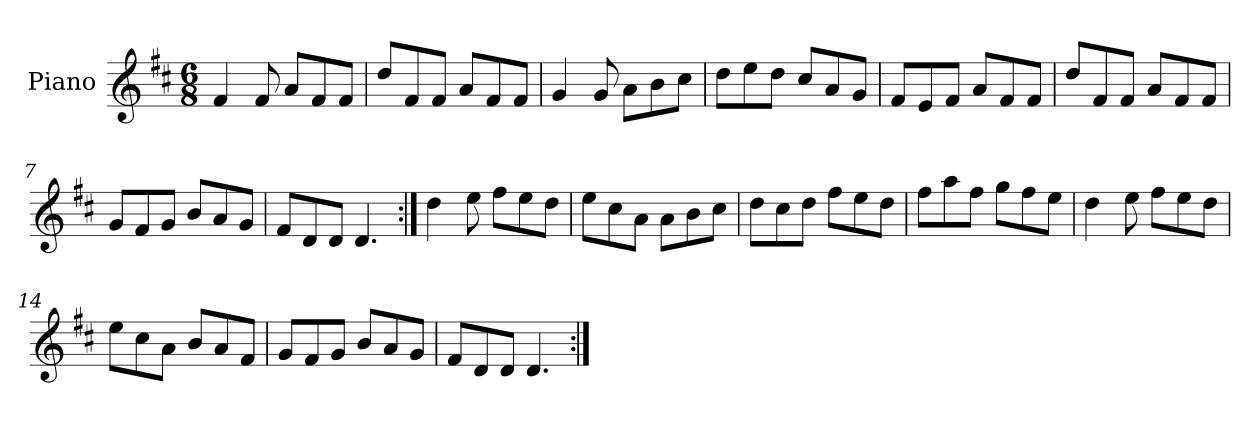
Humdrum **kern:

**kern
*part1
*staff1
*I"Piano
*I'Pno
*clefG2
*k[f#c#]
*D:
*M6/8
=1
4f#/
8f#/
8a/L
8f#/
8f#/J
=2
8dd/L
8f#/
8f#/J
8a/L
8f#/
8f#/J
=3
4g/
8g/
8a\L
8b\
8cc#\J
=4
8dd\L
8ee\
8dd\J
8cc#/L
8a/
8g/J
=5
8f#/L
8e/
8f#/J
8a/L
8f#/
8f#/J
!!LO:LB:g=z
=6
8dd/L
8f#/
8f#/J
8a/L
8f#/
8f#/J
=7
8g/L
8f#/
8g/J
8b/L
8a/
8g/J
=8
8f#/L
8d/
8d/J
4.d/
=9:|!
4dd\
8ee\
8ff#\L
8ee\
8dd\J
=10
8ee\L
8cc#\
8a\J
8a\L
8b\
8cc#\J
=11
8dd\L
8cc#\
8dd\J
8ff#\L
8ee\
8dd\J
!!LO:LB:g=z
=12
8ff#\L
8aa\
8ff#\J
8gg\L
8ff#\
8ee\J
=13
4dd\
8ee\
8ff#\L
8ee\
8dd\J
=14
8ee\L
8cc#\
8a\J
8b/L
8a/
8f#/J
=15
8g/L
8f#/
8g/J
8b/L
8a/
8g/J
=16
8f#/L
8d/
8d/J
4.d/
=:|!
*-
